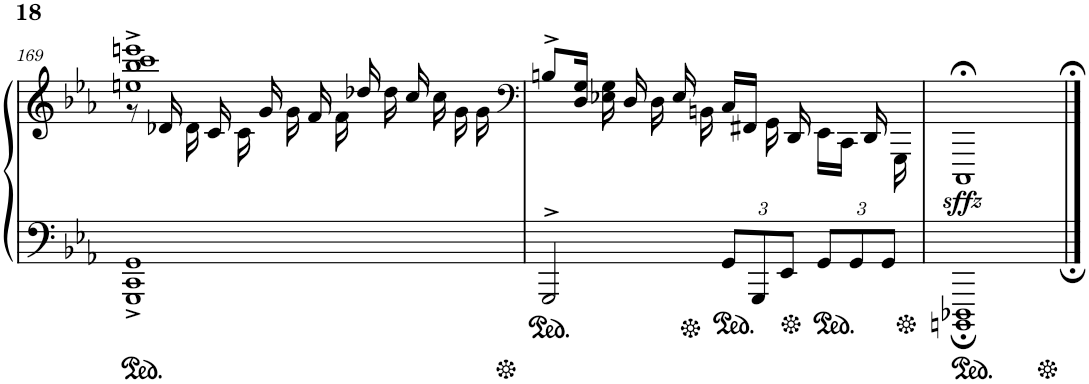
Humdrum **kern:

**kern	**kern	**dynam
*part1	*part1	*part1
*staff2	*staff1	*staff1/2
*I"Piano	*	*
*I'Pno.	*	*
!!LO:PB:g=z
*clefF4	*clefG2	*
*k[b-e-a-]	*k[b-e-a-]	*
*M4/4	*M4/4	*
=169	=169	=169
*	*^	*
1GGG^ 1CC^ 1GG^	1een^ 1bb-^ 1ccc^ 1eeen^	8r	.
.	.	16d-X/	.
.	.	16d-\	.
.	.	16c/	.
.	.	16c\	.
.	.	16g/	.
.	.	16g\	.
.	.	16f/	.
.	.	16f\	.
.	.	16dd-X/	.
.	.	16dd-\	.
.	.	16cc/	.
.	.	16cc\	.
.	.	16g\	.
.	.	16g\	.
=170	=170	=170	=170
*	*clefF4	*	*
2GGG^/	1ryy	8Bn^>/L	.
.	.	16D/ 16G/Jk	.
.	.	16E-X\ 16G\	.
.	.	16D/	.
.	.	16D\	.
.	.	16E-/	.
.	.	16BBn\	.
*Xbrackettup	*	*	*
12GG/L	.	16C/LL	.
.	.	16FF#X/JJ	.
12GGG/	.	.	.
.	.	16GG\	.
12EE-/J	.	.	.
.	.	16DD/	.
12GG/L	.	16EE-\LL	.
.	.	16CC\JJ	.
12GG/	.	.	.
.	.	16DD/	.
12GG/J	.	.	.
.	.	16GGG\	.
=171	=171	=171	=171
!	!	!	!LO:DY:b
*	*v	*v	*
1BBBBn; 1DDD-X;	1CCC;<	sffz
==	==	==
*-	*-	*-
